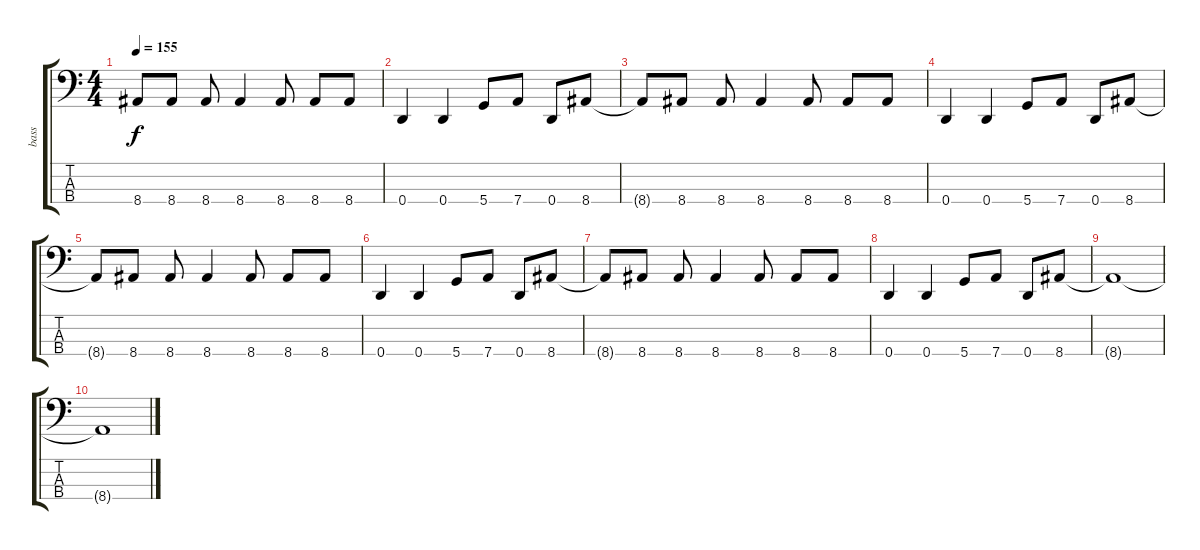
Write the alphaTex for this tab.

\track ("bass" "bass") {instrument electricbasspick}
\staff {score tabs}
\tuning (G2 D2 A1 D1) {hide}
\ts (4 4)
\tempo 155
\clef f4
\ks c
8.4{t}.8{dy f} 8.4.8 8.4.8 8.4.4 8.4.8 8.4.8 8.4.8 |
0.4.4 0.4.4 5.4.8 7.4.8 0.4.8 8.4.8 |
8.4{t}.8 8.4.8 8.4.8 8.4.4 8.4.8 8.4.8 8.4.8 |
0.4.4 0.4.4 5.4.8 7.4.8 0.4.8 8.4.8 |
8.4{t}.8 8.4.8 8.4.8 8.4.4 8.4.8 8.4.8 8.4.8 |
0.4.4 0.4.4 5.4.8 7.4.8 0.4.8 8.4.8 |
8.4{t}.8 8.4.8 8.4.8 8.4.4 8.4.8 8.4.8 8.4.8 |
0.4.4 0.4.4 5.4.8 7.4.8 0.4.8 8.4.8 |
8.4{t}.1 |
8.4{t}.1
